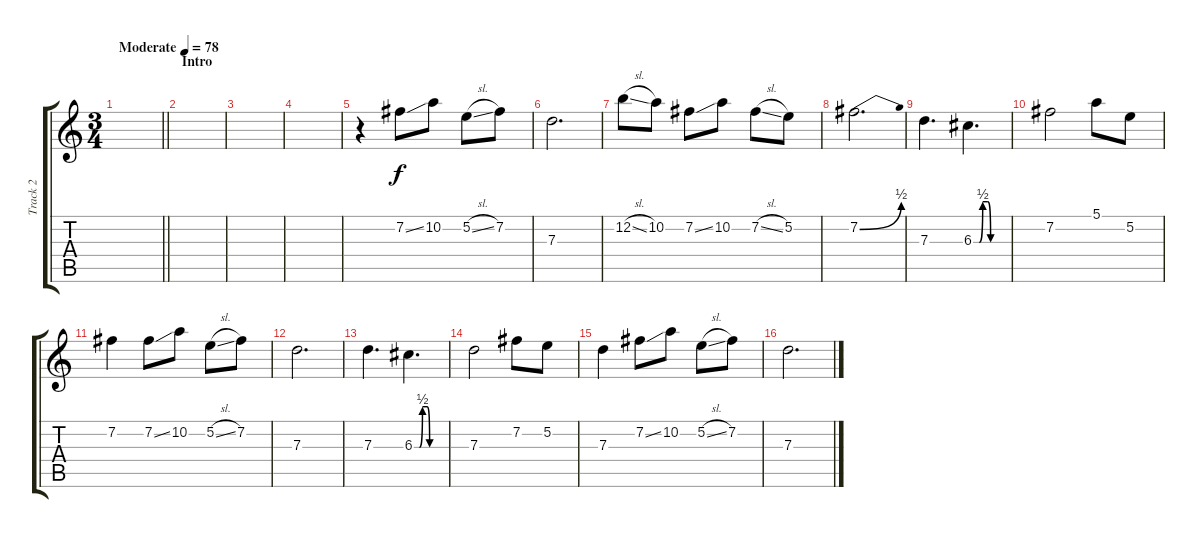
\track ("Track 2" "Track 2") {instrument overdrivenguitar}
\staff {score tabs}
\tuning (E4 B3 G3 D3 A2 D2) {hide}
\ts (3 4)
\tempo (78 "Moderate")
\clef g2
\barLineRight lightlight
\ks c
|
\section ("" "Intro")
|
|
|
r.4 7.2{ss}.8 10.2.8 5.2{sl}.8 7.2.8 |
7.3.2{d} |
12.2{sl}.8 10.2.8 7.2{ss}.8 10.2.8 7.2{sl}.8 5.2.8 |
7.2{be (bend 0 0 60 2)}.2{d} |
7.3.4{d} 6.3{be (custom 0 0 10 0 16 2 25 2 30 0 60 0)}.4{d} |
7.2.2 5.1.8 5.2.8 |
7.2.4 7.2{ss}.8 10.2.8 5.2{sl}.8 7.2.8 |
7.3.2{d} |
7.3.4{d} 6.3{be (custom 0 0 10 0 16 2 25 2 30 0 60 0)}.4{d} |
7.3.2 7.2.8 5.2.8 |
7.3.4 7.2{ss}.8 10.2.8 5.2{sl}.8 7.2.8 |
7.3.2{d}
